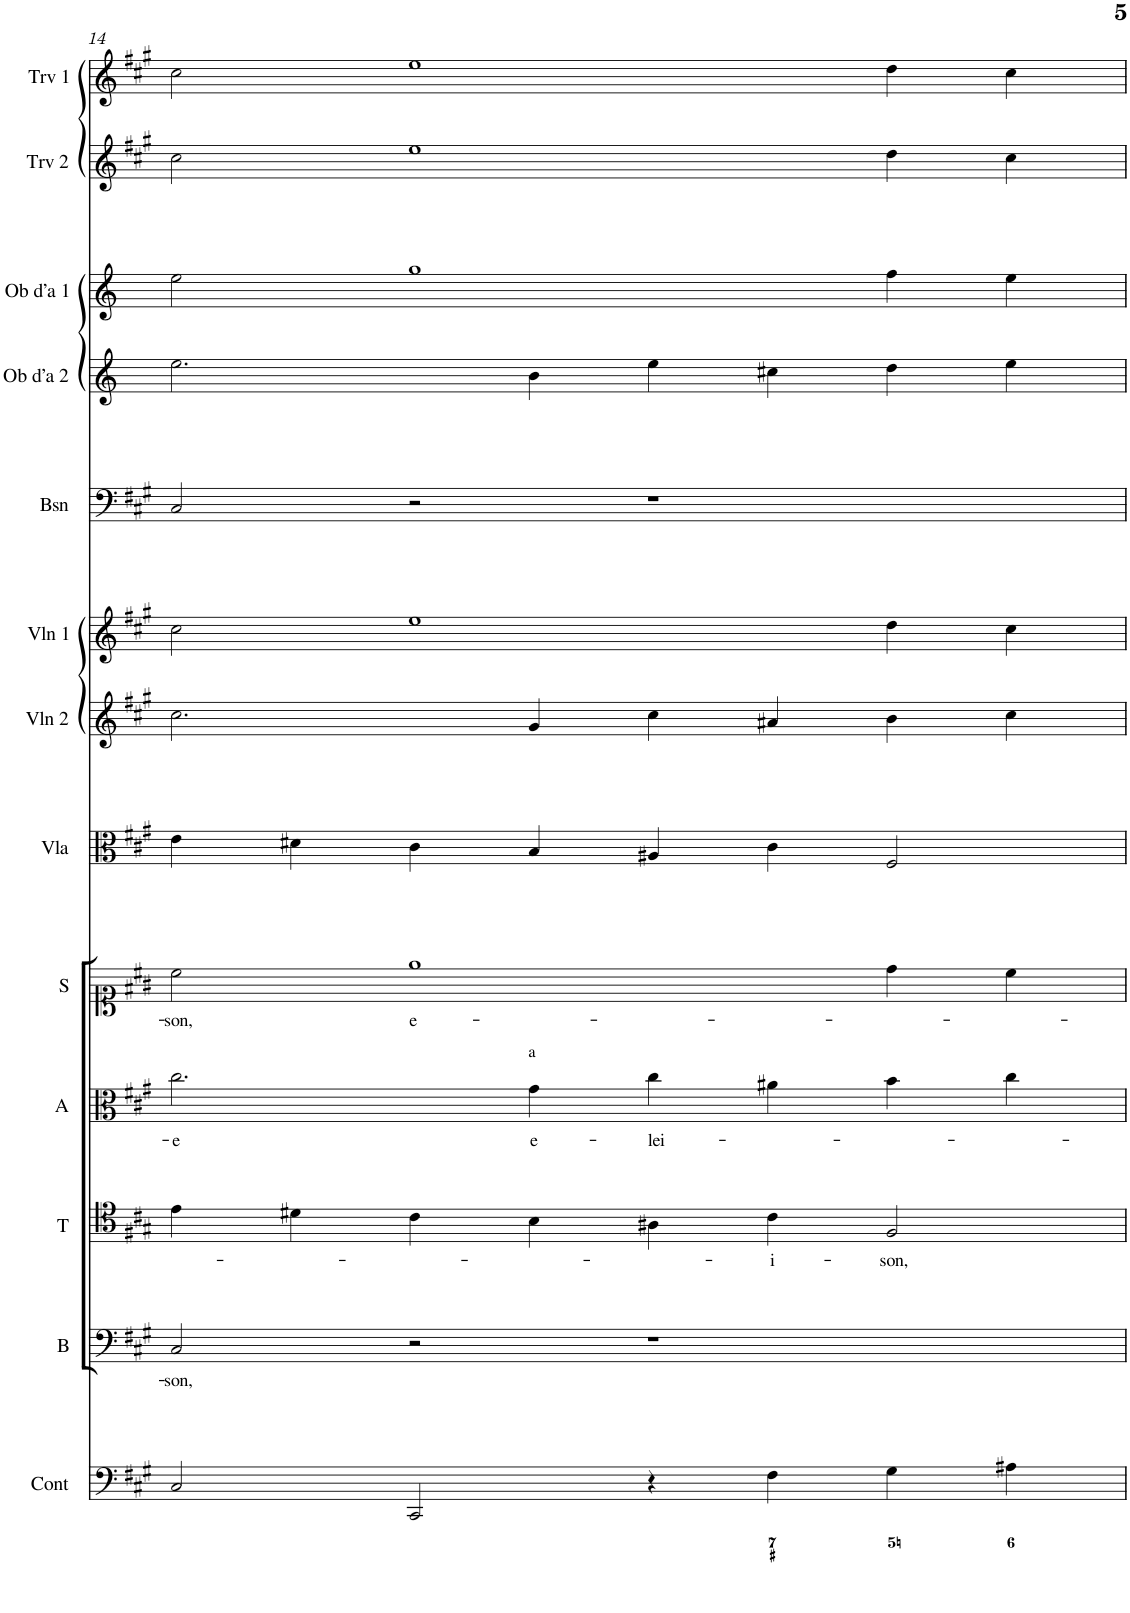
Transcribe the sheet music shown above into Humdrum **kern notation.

**kern	**kern	**text	**kern	**text	**kern	**text	**kern	**text	**kern	**kern	**kern	**kern	**kern	**kern	**kern	**kern
*part13	*part12	*part12	*part11	*part11	*part10	*part10	*part9	*part9	*part8	*part7	*part6	*part5	*part4	*part3	*part2	*part1
*staff13	*staff12	*staff12	*staff11	*staff11	*staff10	*staff10	*staff9	*staff9	*staff8	*staff7	*staff6	*staff5	*staff4	*staff3	*staff2	*staff1
*I"Continuo	*I"Bass	*	*I"Tenor	*	*I"Alto	*	*I"Soprano	*	*I"Viola	*I"Violin 2	*I"Violin 1	*I"Bassoon	*I"Oboe d’amore 2	*I"Oboe d’amore 1	*I"Traverso 2	*I"Traverso 1
*I'Cont	*I'B	*	*I'T	*	*I'A	*	*I'S	*	*I'Vla	*I'Vln 2	*I'Vln 1	*I'Bsn	*I'Ob d’a 2	*I'Ob d’a 1	*I'Trv 2	*I'Trv 1
!!LO:PB:g=z
*clefF4	*clefF4	*	*clefC4	*	*clefC3	*	*clefC1	*	*clefC3	*clefG2	*clefG2	*clefF4	*clefG2	*clefG2	*clefG2	*clefG2
*	*	*	*	*	*	*	*	*	*	*	*	*	*Trd2c3	*Trd2c3	*	*
*k[f#c#g#]	*k[f#c#g#]	*	*k[f#c#g#]	*	*k[f#c#g#]	*	*k[f#c#g#]	*	*k[f#c#g#]	*k[f#c#g#]	*k[f#c#g#]	*k[f#c#g#]	*k[]	*k[]	*k[f#c#g#]	*k[f#c#g#]
*M4/2	*M4/2	*	*M4/2	*	*M4/2	*	*M4/2	*	*M4/2	*M4/2	*M4/2	*M4/2	*M4/2	*M4/2	*M4/2	*M4/2
*met(c|)	*met(c|)	*	*met(c|)	*	*met(c|)	*	*met(c|)	*	*met(c|)	*met(c|)	*met(c|)	*met(c|)	*met(c|)	*met(c|)	*met(c|)	*met(c|)
=14	=14	=14	=14	=14	=14	=14	=14	=14	=14	=14	=14	=14	=14	=14	=14	=14
!	!	!LO:LY:b	!	!	!	!LO:LY:b	!	!LO:LY:b	!	!	!	!	!	!	!	!
2C#/	2C#/	-son,	4e\	.	2.cc#\	-e	2cc#\	-son,	4e\	2.cc#\	2cc#\	2C#/	2.ee\	2ee\	2cc#\	2cc#\
.	.	.	4d#X\	.	.	.	.	.	4d#X\	.	.	.	.	.	.	.
!	!	!	!	!	!	!	!	!LO:LY:b	!	!	!	!	!	!	!	!
2CC#/	2r	.	4c#\	.	.	.	1ee	e-	4c#\	.	1ee	2r	.	1gg	1ee	1ee
!	!	!	!	!	!LO:TX:a:t=a	!	!	!	!	!	!	!	!	!	!	!
!	!	!	!	!	!	!LO:LY:b	!	!	!	!	!	!	!	!	!	!
.	.	.	4B\	.	4g#\	e-	.	.	4B/	4g#/	.	.	4b\	.	.	.
!	!	!	!	!	!	!LO:LY:b	!	!	!	!	!	!	!	!	!	!
4r	1r	.	4A#X\	.	4cc#\	-lei-	.	.	4A#X/	4cc#\	.	1r	4ee\	.	.	.
!	!	!	!	!LO:LY:b	!	!	!	!	!	!	!	!	!	!	!	!
4F#\	.	.	4c#\	-i-	4a#X\	.	.	.	4c#\	4a#X/	.	.	4cc#X\	.	.	.
!	!	!	!	!LO:LY:b	!	!	!	!	!	!	!	!	!	!	!	!
4G#\	.	.	2F#/	-son,	4b\	.	4dd\	.	2F#/	4b\	4dd\	.	4dd\	4ff\	4dd\	4dd\
4A#X\	.	.	.	.	4cc#\	.	4cc#\	.	.	4cc#\	4cc#\	.	4ee\	4ee\	4cc#\	4cc#\
=	=	=	=	=	=	=	=	=	=	=	=	=	=	=	=	=
*-	*-	*-	*-	*-	*-	*-	*-	*-	*-	*-	*-	*-	*-	*-	*-	*-
